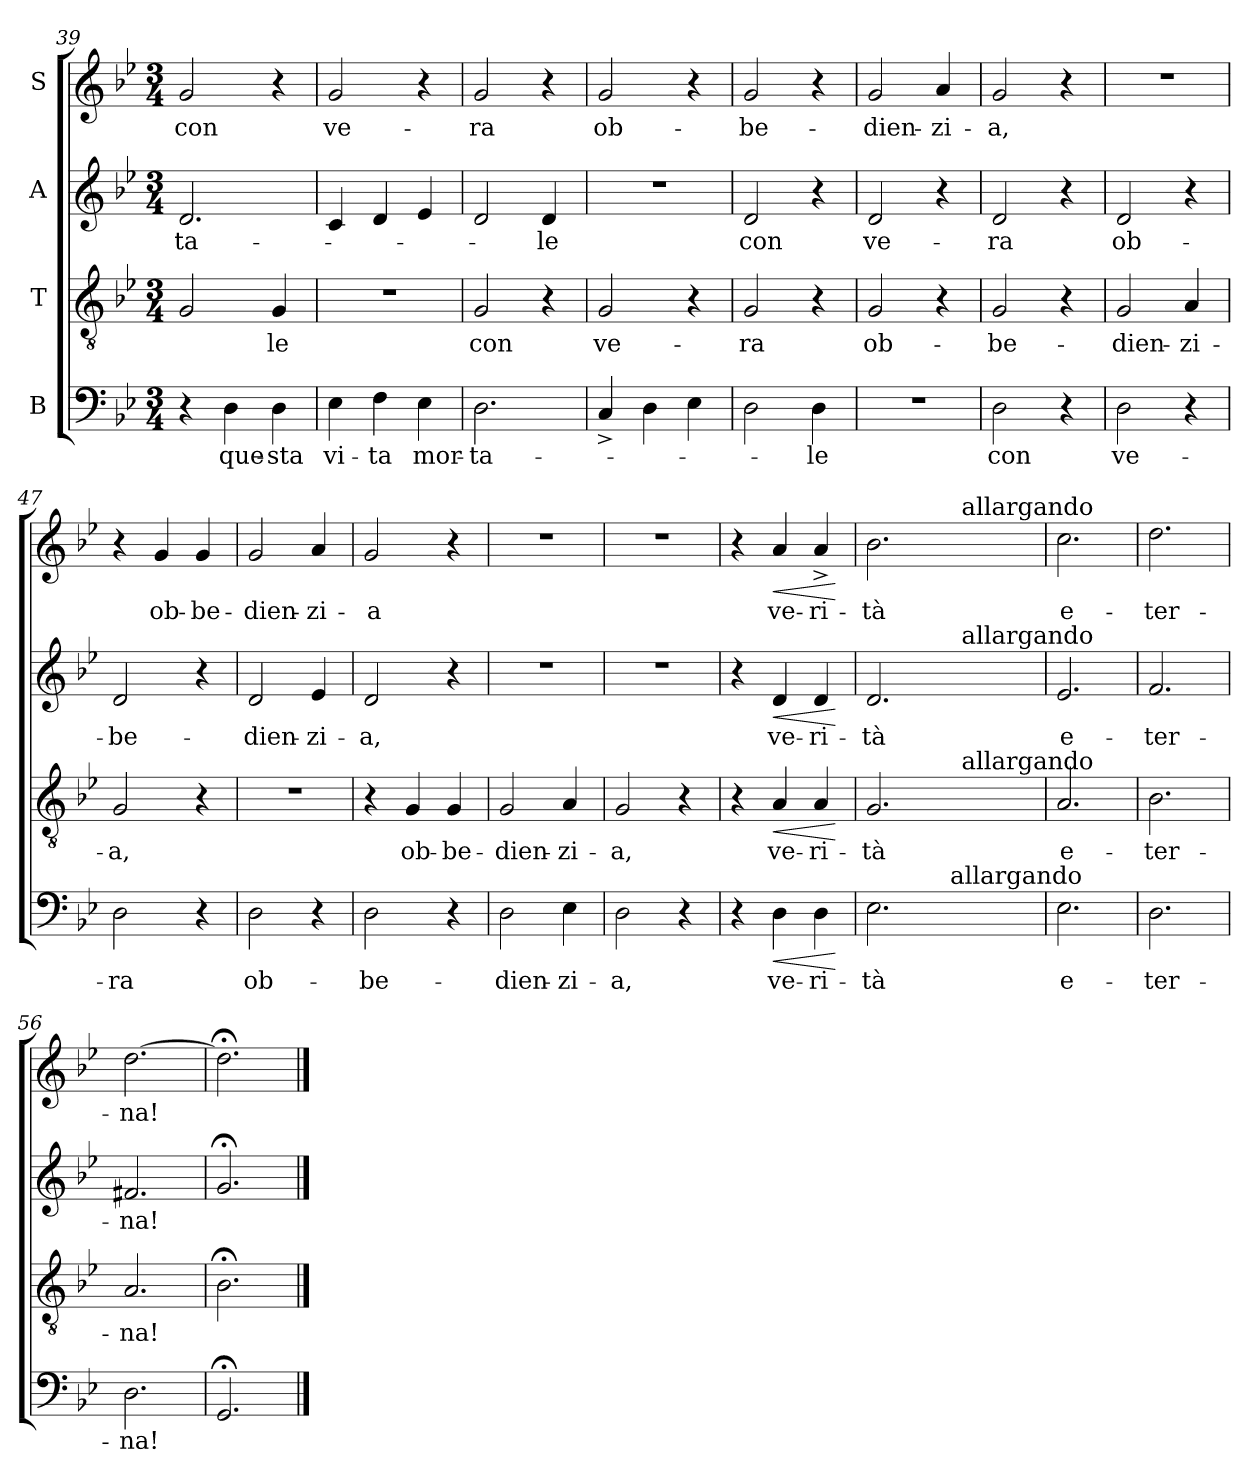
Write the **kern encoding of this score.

**kern	**text	**dynam	**kern	**text	**dynam	**kern	**text	**dynam	**kern	**text	**dynam
*part4	*part4	*part4	*part3	*part3	*part3	*part2	*part2	*part2	*part1	*part1	*part1
*staff4	*staff4	*staff4	*staff3	*staff3	*staff3	*staff2	*staff2	*staff2	*staff1	*staff1	*staff1
*I"B	*	*	*I"T	*	*	*I"A	*	*	*I"S	*	*
*clefF4	*	*	*clefGv2	*	*	*clefG2	*	*	*clefG2	*	*
*k[b-e-]	*	*	*k[b-e-]	*	*	*k[b-e-]	*	*	*k[b-e-]	*	*
*B-:	*	*	*B-:	*	*	*B-:	*	*	*B-:	*	*
*M3/4	*	*	*M3/4	*	*	*M3/4	*	*	*M3/4	*	*
=39	=39	=39	=39	=39	=39	=39	=39	=39	=39	=39	=39
!	!	!	!	!	!	!	!LO:LY:b	!	!	!LO:LY:b	!
4r	.	.	2G/	.	.	2.d/	-ta-	.	2g/	con	.
!	!LO:LY:b	!	!	!	!	!	!	!	!	!	!
4D\	que-	.	.	.	.	.	.	.	.	.	.
!	!LO:LY:b	!	!	!LO:LY:b	!	!	!	!	!	!	!
4D\	-sta	.	4G/	-le	.	.	.	.	4r	.	.
=40	=40	=40	=40	=40	=40	=40	=40	=40	=40	=40	=40
!	!LO:LY:b	!	!LO:N:vis=1	!	!	!	!	!	!	!LO:LY:b	!
4E-\	vi-	.	2.r	.	.	4c/	.	.	2g/	ve-	.
!	!LO:LY:b	!	!	!	!	!	!	!	!	!	!
4F\	-ta	.	.	.	.	4d/	.	.	.	.	.
!	!LO:LY:b	!	!	!	!	!	!	!	!	!	!
4E-\	mor-	.	.	.	.	4e-/	.	.	4r	.	.
=41	=41	=41	=41	=41	=41	=41	=41	=41	=41	=41	=41
!	!LO:LY:b	!	!	!LO:LY:b	!	!	!	!	!	!LO:LY:b	!
2.D\	-ta-	.	2G/	con	.	2d/	.	.	2g/	-ra	.
!	!	!	!	!	!	!	!LO:LY:b	!	!	!	!
.	.	.	4r	.	.	4d/	-le	.	4r	.	.
=42	=42	=42	=42	=42	=42	=42	=42	=42	=42	=42	=42
!	!	!	!	!LO:LY:b	!	!LO:N:vis=1	!	!	!	!LO:LY:b	!
4C^</	.	.	2G/	ve-	.	2.r	.	.	2g/	ob-	.
4D\	.	.	.	.	.	.	.	.	.	.	.
4E-\	.	.	4r	.	.	.	.	.	4r	.	.
=43	=43	=43	=43	=43	=43	=43	=43	=43	=43	=43	=43
!	!	!	!	!LO:LY:b	!	!	!LO:LY:b	!	!	!LO:LY:b	!
2D\	.	.	2G/	-ra	.	2d/	con	.	2g/	-be-	.
!	!LO:LY:b	!	!	!	!	!	!	!	!	!	!
4D\	-le	.	4r	.	.	4r	.	.	4r	.	.
=44	=44	=44	=44	=44	=44	=44	=44	=44	=44	=44	=44
!LO:N:vis=1	!	!	!	!LO:LY:b	!	!	!LO:LY:b	!	!	!LO:LY:b	!
2.r	.	.	2G/	ob-	.	2d/	ve-	.	2g/	-dien-	.
!	!	!	!	!	!	!	!	!	!	!LO:LY:b	!
.	.	.	4r	.	.	4r	.	.	4a/	-zi-	.
=45	=45	=45	=45	=45	=45	=45	=45	=45	=45	=45	=45
!	!LO:LY:b	!	!	!LO:LY:b	!	!	!LO:LY:b	!	!	!LO:LY:b	!
2D\	con	.	2G/	-be-	.	2d/	-ra	.	2g/	-a,	.
4r	.	.	4r	.	.	4r	.	.	4r	.	.
!!LO:LB:g=z
=46	=46	=46	=46	=46	=46	=46	=46	=46	=46	=46	=46
!	!LO:LY:b	!	!	!LO:LY:b	!	!	!LO:LY:b	!	!LO:N:vis=1	!	!
2D\	ve-	.	2G/	-dien-	.	2d/	ob-	.	2.r	.	.
!	!	!	!	!LO:LY:b	!	!	!	!	!	!	!
4r	.	.	4A/	-zi-	.	4r	.	.	.	.	.
=47	=47	=47	=47	=47	=47	=47	=47	=47	=47	=47	=47
!	!LO:LY:b	!	!	!LO:LY:b	!	!	!LO:LY:b	!	!	!	!
2D\	-ra	.	2G/	-a,	.	2d/	-be-	.	4r	.	.
!	!	!	!	!	!	!	!	!	!	!LO:LY:b	!
.	.	.	.	.	.	.	.	.	4g/	ob-	.
!	!	!	!	!	!	!	!	!	!	!LO:LY:b	!
4r	.	.	4r	.	.	4r	.	.	4g/	-be-	.
=48	=48	=48	=48	=48	=48	=48	=48	=48	=48	=48	=48
!	!LO:LY:b	!	!LO:N:vis=1	!	!	!	!LO:LY:b	!	!	!LO:LY:b	!
2D\	ob-	.	2.r	.	.	2d/	-dien-	.	2g/	-dien-	.
!	!	!	!	!	!	!	!LO:LY:b	!	!	!LO:LY:b	!
4r	.	.	.	.	.	4e-/	-zi-	.	4a/	-zi-	.
=49	=49	=49	=49	=49	=49	=49	=49	=49	=49	=49	=49
!	!LO:LY:b	!	!	!	!	!	!LO:LY:b	!	!	!LO:LY:b	!
2D\	-be-	.	4r	.	.	2d/	-a,	.	2g/	-a	.
!	!	!	!	!LO:LY:b	!	!	!	!	!	!	!
.	.	.	4G/	ob-	.	.	.	.	.	.	.
!	!	!	!	!LO:LY:b	!	!	!	!	!	!	!
4r	.	.	4G/	-be-	.	4r	.	.	4r	.	.
=50	=50	=50	=50	=50	=50	=50	=50	=50	=50	=50	=50
!	!LO:LY:b	!	!	!LO:LY:b	!	!LO:N:vis=1	!	!	!LO:N:vis=1	!	!
2D\	-dien-	.	2G/	-dien-	.	2.r	.	.	2.r	.	.
!	!LO:LY:b	!	!	!LO:LY:b	!	!	!	!	!	!	!
4E-\	-zi-	.	4A/	-zi-	.	.	.	.	.	.	.
=51	=51	=51	=51	=51	=51	=51	=51	=51	=51	=51	=51
!	!LO:LY:b	!	!	!LO:LY:b	!	!LO:N:vis=1	!	!	!LO:N:vis=1	!	!
2D\	-a,	.	2G/	-a,	.	2.r	.	.	2.r	.	.
4r	.	.	4r	.	.	.	.	.	.	.	.
=52	=52	=52	=52	=52	=52	=52	=52	=52	=52	=52	=52
4r	.	.	4r	.	.	4r	.	.	4r	.	.
!	!LO:LY:b	!LO:HP:b	!	!LO:LY:b	!LO:HP:b	!	!LO:LY:b	!LO:HP:b	!	!LO:LY:b	!LO:HP:b
4D\	ve-	<	4A/	ve-	<	4d/	ve-	<	4a/	ve-	<
!	!LO:LY:b	!	!	!LO:LY:b	!	!	!LO:LY:b	!	!	!LO:LY:b	!
4D\	-ri-	.	4A/	-ri-	.	4d/	-ri-	.	4a^</	-ri-	.
.	.	[	.	.	[	.	.	[	.	.	[
=53	=53	=53	=53	=53	=53	=53	=53	=53	=53	=53	=53
!	!LO:LY:b	!	!	!LO:LY:b	!	!	!LO:LY:b	!	!	!LO:LY:b	!
*^	*	*	*^	*	*	*^	*	*	*^	*	*
*	*^	*	*	*	*^	*	*	*	*^	*	*	*	*^	*	*
2.E-\	16ryy	4ryy	-tà	.	2.G/	16.ryy	4.ryy	-tà	.	2.d/	16.ryy	4.ryy	-tà	.	2.b-\	16.ryy	4.ryy	-tà	.
.	2ryy	.	.	.	.	.	.	.	.	.	.	.	.	.	.	.	.	.	.
.	.	.	.	.	.	2ryy	.	.	.	.	2ryy	.	.	.	.	2ryy	.	.	.
.	.	16.ryy	.	.	.	.	.	.	.	.	.	.	.	.	.	.	.	.	.
!	!	!LO:TX:a:t=allargando	!	!	!	!	!	!	!	!	!	!	!	!	!	!	!	!	!
.	.	4ryy	.	.	.	.	.	.	.	.	.	.	.	.	.	.	.	.	.
!	!	!	!	!	!	!	!	!	!	!	!	!	!	!	!	!	!LO:TX:a:t=allargando	!	!
!	!	!	!	!	!	!	!	!	!	!	!	!LO:TX:a:t=allargando	!	!	!	!	!	!	!
!	!	!	!	!	!	!	!LO:TX:a:t=allargando	!	!	!	!	!	!	!	!	!	!	!	!
.	.	.	.	.	.	.	4.ryy	.	.	.	.	4.ryy	.	.	.	.	4.ryy	.	.
.	8.ryy	.	.	.	.	.	.	.	.	.	.	.	.	.	.	.	.	.	.
.	.	8ryy	.	.	.	8ryy	.	.	.	.	8ryy	.	.	.	.	8ryy	.	.	.
.	.	32ryy	.	.	.	32ryy	.	.	.	.	32ryy	.	.	.	.	32ryy	.	.	.
=54	=54	=54	=54	=54	=54	=54	=54	=54	=54	=54	=54	=54	=54	=54	=54	=54	=54	=54	=54
!	!	!	!LO:LY:b	!	!	!	!	!LO:LY:b	!	!	!	!	!LO:LY:b	!	!	!	!	!LO:LY:b	!
*v	*v	*v	*	*	*	*	*	*	*	*v	*v	*v	*	*	*v	*v	*v	*	*
*	*	*	*v	*v	*v	*	*	*	*	*	*	*	*
2.E-\	e-	.	2.A/	e-	.	2.e-/	e-	.	2.cc\	e-	.
=55	=55	=55	=55	=55	=55	=55	=55	=55	=55	=55	=55
!	!LO:LY:b	!	!	!LO:LY:b	!	!	!LO:LY:b	!	!	!LO:LY:b	!
2.D\	-ter-	.	2.B-\	-ter-	.	2.f/	-ter-	.	2.dd\	-ter-	.
=56	=56	=56	=56	=56	=56	=56	=56	=56	=56	=56	=56
!	!LO:LY:b	!	!	!LO:LY:b	!	!	!LO:LY:b	!	!	!LO:LY:b	!
2.D\	-na!	.	2.A/	-na!	.	2.f#X/	-na!	.	[>2.dd\	-na!	.
=57	=57	=57	=57	=57	=57	=57	=57	=57	=57	=57	=57
2.GG;/	.	.	2.B-;<\	.	.	2.g;/	.	.	2.dd;<\]	.	.
==	==	==	==	==	==	==	==	==	==	==	==
*-	*-	*-	*-	*-	*-	*-	*-	*-	*-	*-	*-
